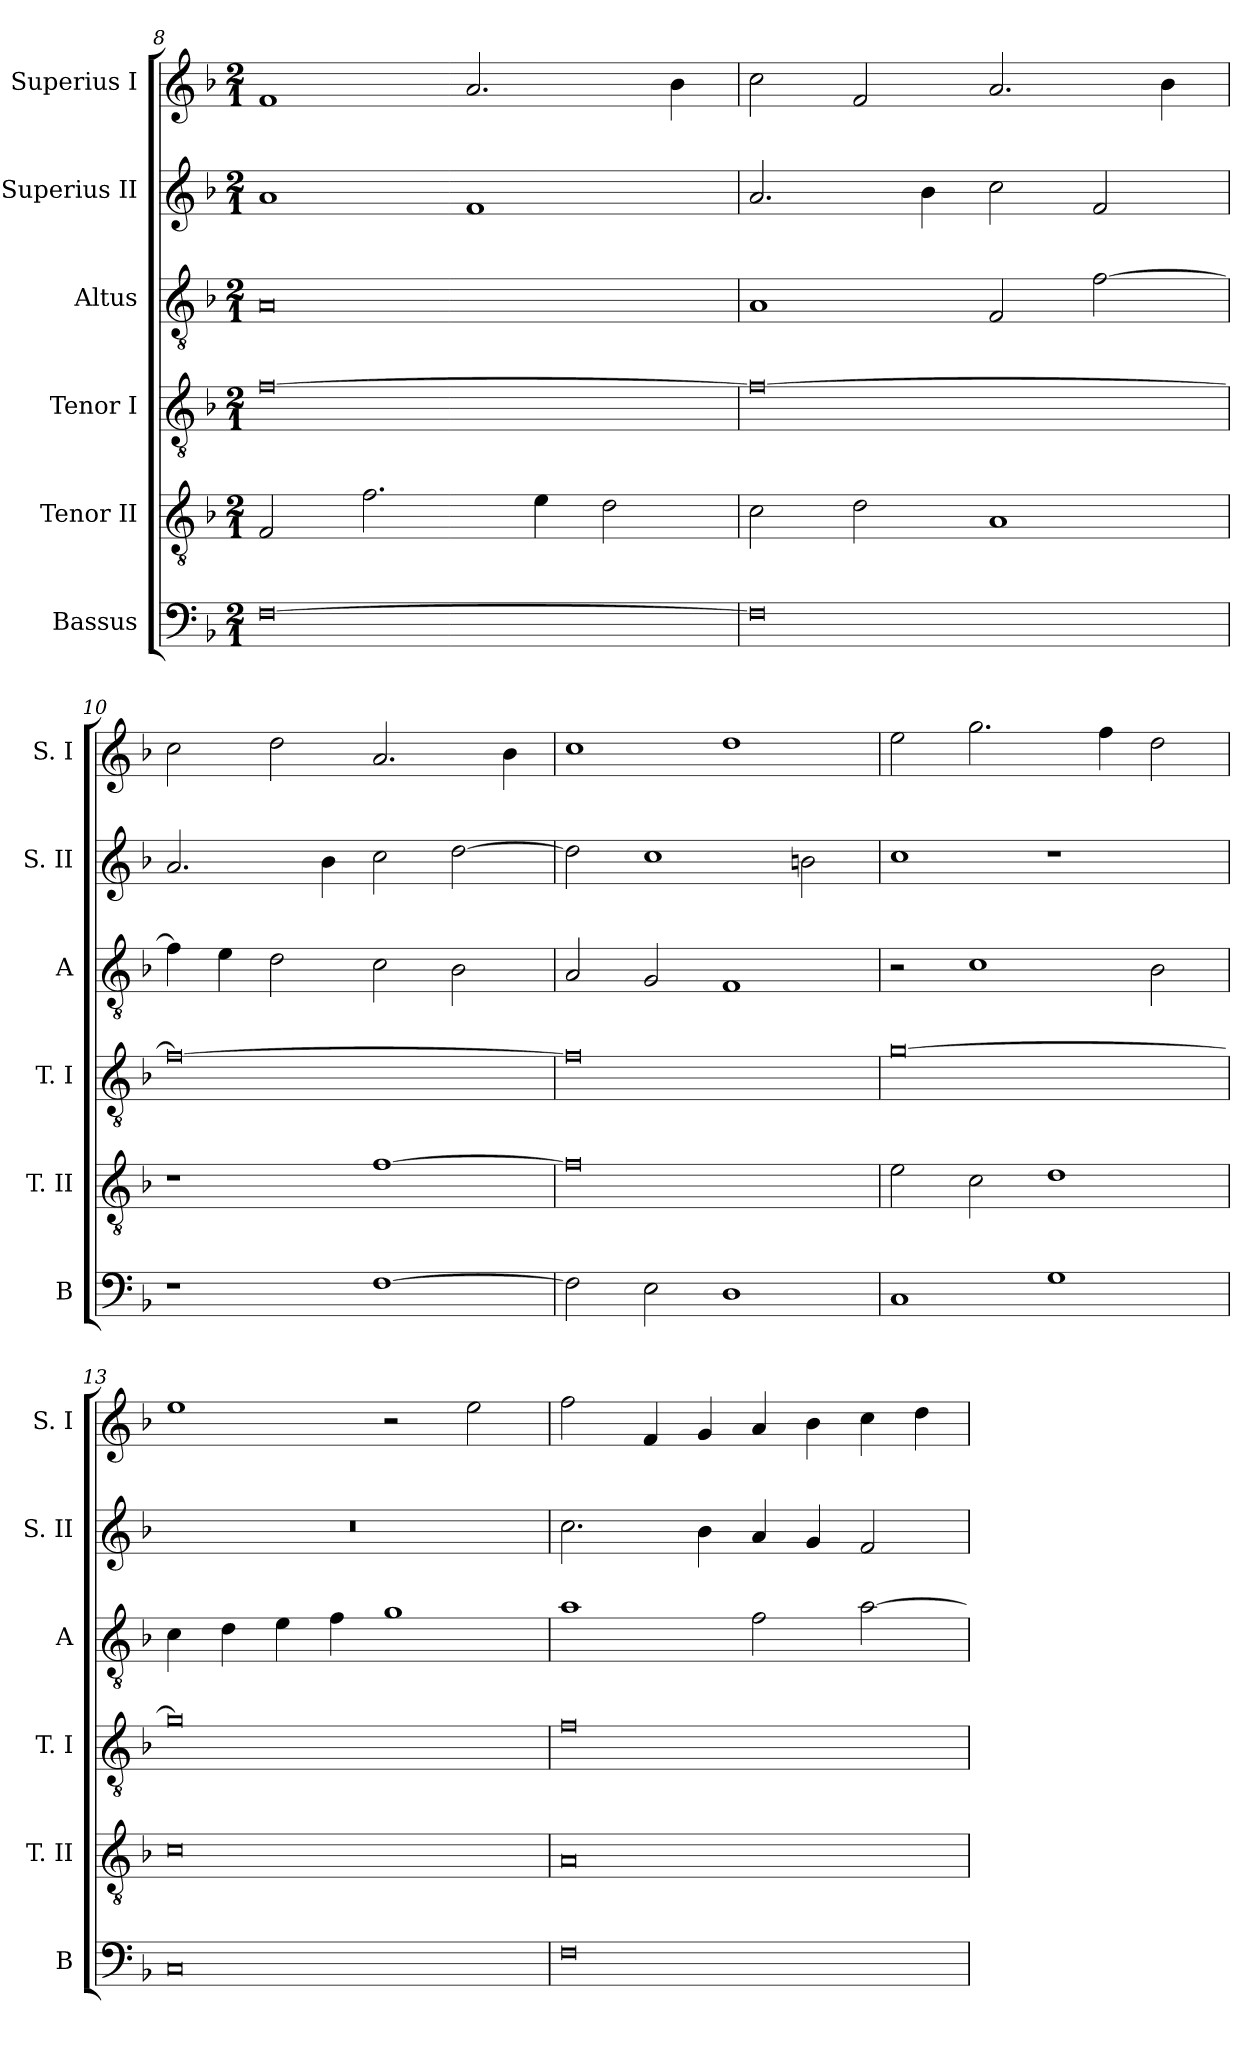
**kern	**kern	**kern	**kern	**kern	**kern
*part6	*part5	*part4	*part3	*part2	*part1
*staff6	*staff5	*staff4	*staff3	*staff2	*staff1
*I"Bassus	*I"Tenor II	*I"Tenor I	*I"Altus	*I"Superius II	*I"Superius I
*I'B	*I'T. II	*I'T. I	*I'A	*I'S. II	*I'S. I
*clefF4	*clefGv2	*clefGv2	*clefGv2	*clefG2	*clefG2
*k[b-]	*k[b-]	*k[b-]	*k[b-]	*k[b-]	*k[b-]
*F:	*F:	*F:	*F:	*F:	*F:
*M2/1	*M2/1	*M2/1	*M2/1	*M2/1	*M2/1
=8	=8	=8	=8	=8	=8
[0F	2F	[0f	0A	1a	1f
.	2.f	.	.	.	.
.	.	.	.	1f	2.a
.	4e	.	.	.	.
.	2d	.	.	.	.
.	.	.	.	.	4b-
=9	=9	=9	=9	=9	=9
0F]	2c	0f_	1A	2.a	2cc
.	2d	.	.	.	2f
.	.	.	.	4b-	.
.	1A	.	2F	2cc	2.a
.	.	.	[2f	2f	.
.	.	.	.	.	4b-
=10	=10	=10	=10	=10	=10
1r	1r	0f_	4f]	2.a	2cc
.	.	.	4e	.	.
.	.	.	2d	.	2dd
.	.	.	.	4b-	.
[1F	[1f	.	2c	2cc	2.a
.	.	.	2B-	[2dd	.
.	.	.	.	.	4b-
=11	=11	=11	=11	=11	=11
2F]	0f]	0f]	2A	2dd]	1cc
2E	.	.	2G	1cc	.
1D	.	.	1F	.	1dd
.	.	.	.	2bn	.
=12	=12	=12	=12	=12	=12
1C	2e	[0g	2r	1cc	2ee
.	2c	.	1c	.	2.gg
1G	1d	.	.	1r	.
.	.	.	.	.	4ff
.	.	.	2B-	.	2dd
=13	=13	=13	=13	=13	=13
0C	0c	0g]	4c	0r	1ee
.	.	.	4d	.	.
.	.	.	4e	.	.
.	.	.	4f	.	.
.	.	.	1g	.	2r
.	.	.	.	.	2ee
=14	=14	=14	=14	=14	=14
0F	0A	0f	1a	2.cc	2ff
.	.	.	.	.	4f
.	.	.	.	4b-	4g
.	.	.	2f	4a	4a
.	.	.	.	4g	4b-
.	.	.	[2a	2f	4cc
.	.	.	.	.	4dd
=	=	=	=	=	=
*-	*-	*-	*-	*-	*-
